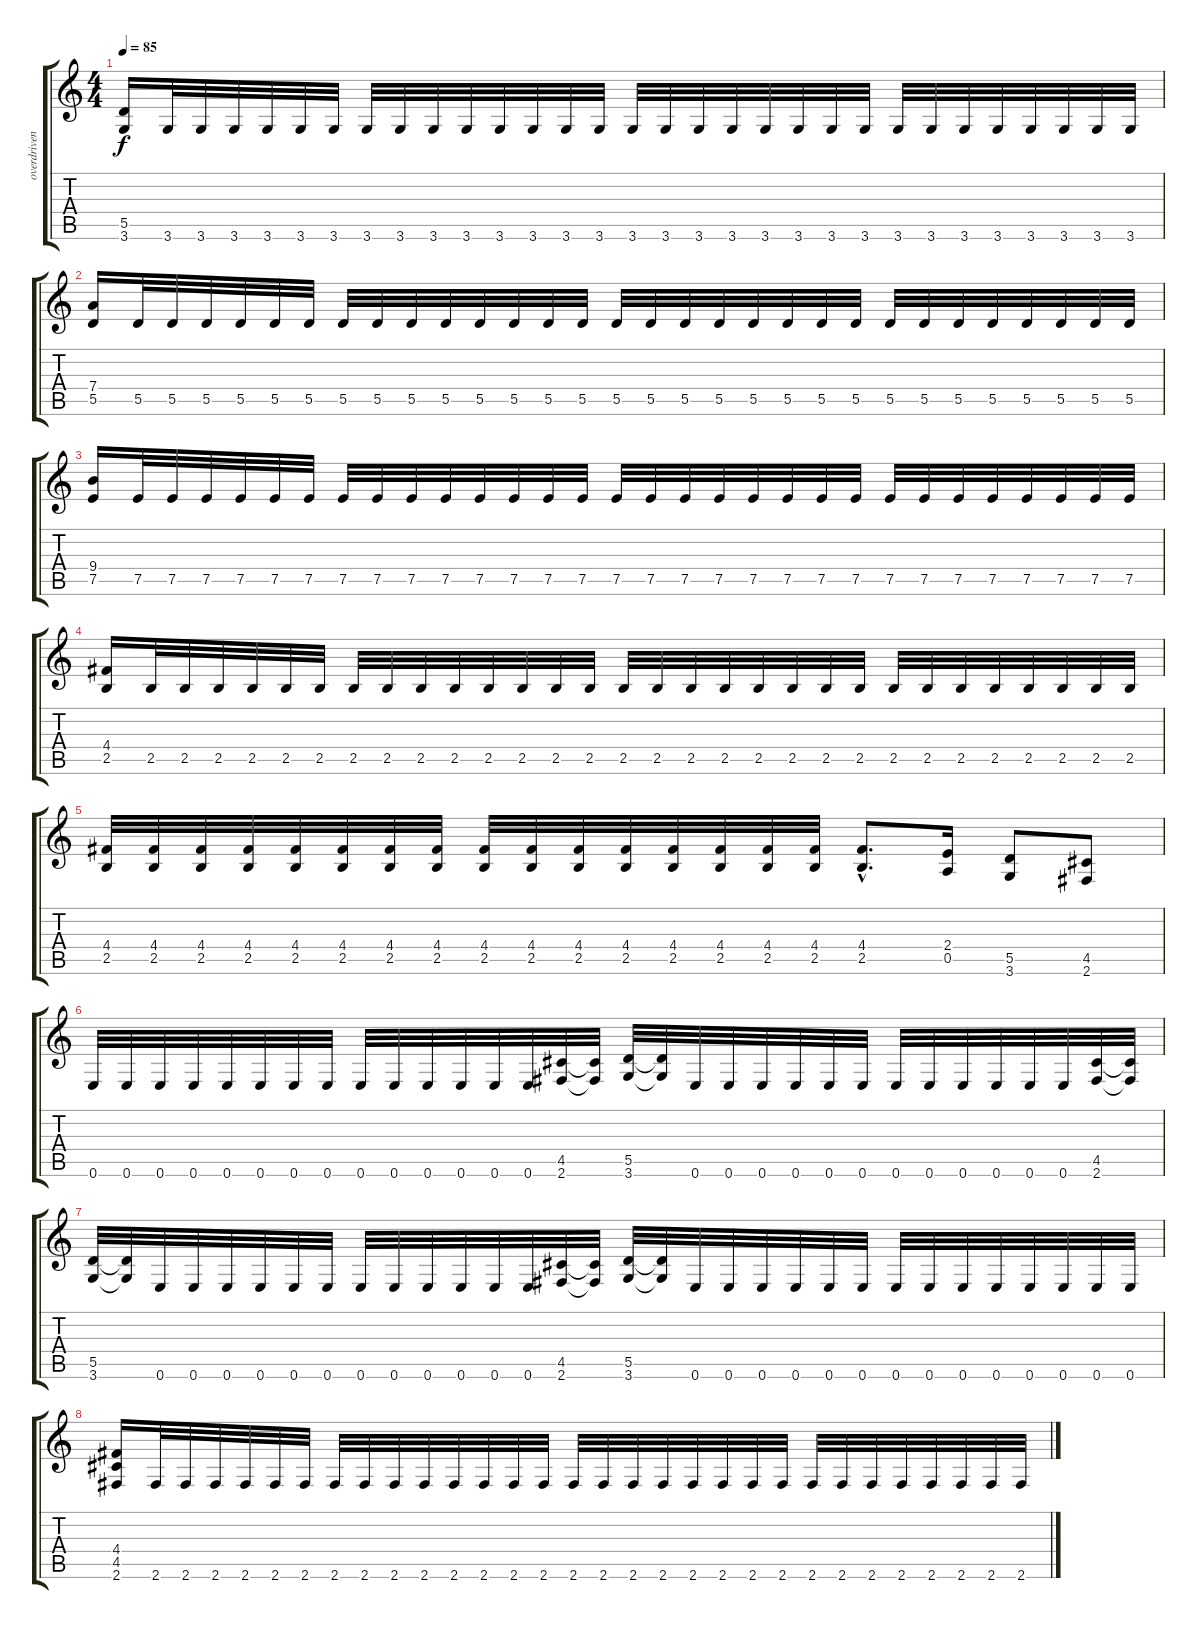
\track ("overdriven" "overdriven") {instrument overdrivenguitar}
\staff {score tabs}
\tuning (E4 B3 G3 D3 A2 E2) {hide}
\ts (4 4)
\tempo 85
\clef g2
\ks c
(5.5 3.6).16{dy f} 3.6.32 3.6.32 3.6.32 3.6.32 3.6.32 3.6.32 3.6.32 3.6.32 3.6.32 3.6.32 3.6.32 3.6.32 3.6.32 3.6.32 3.6.32 3.6.32 3.6.32 3.6.32 3.6.32 3.6.32 3.6.32 3.6.32 3.6.32 3.6.32 3.6.32 3.6.32 3.6.32 3.6.32 3.6.32 3.6.32 |
(7.4 5.5).16 5.5.32 5.5.32 5.5.32 5.5.32 5.5.32 5.5.32 5.5.32 5.5.32 5.5.32 5.5.32 5.5.32 5.5.32 5.5.32 5.5.32 5.5.32 5.5.32 5.5.32 5.5.32 5.5.32 5.5.32 5.5.32 5.5.32 5.5.32 5.5.32 5.5.32 5.5.32 5.5.32 5.5.32 5.5.32 5.5.32 |
(9.4 7.5).16 7.5.32 7.5.32 7.5.32 7.5.32 7.5.32 7.5.32 7.5.32 7.5.32 7.5.32 7.5.32 7.5.32 7.5.32 7.5.32 7.5.32 7.5.32 7.5.32 7.5.32 7.5.32 7.5.32 7.5.32 7.5.32 7.5.32 7.5.32 7.5.32 7.5.32 7.5.32 7.5.32 7.5.32 7.5.32 7.5.32 |
(4.4 2.5).16 2.5.32 2.5.32 2.5.32 2.5.32 2.5.32 2.5.32 2.5.32 2.5.32 2.5.32 2.5.32 2.5.32 2.5.32 2.5.32 2.5.32 2.5.32 2.5.32 2.5.32 2.5.32 2.5.32 2.5.32 2.5.32 2.5.32 2.5.32 2.5.32 2.5.32 2.5.32 2.5.32 2.5.32 2.5.32 2.5.32 |
(4.4 2.5).32 (4.4 2.5).32 (4.4 2.5).32 (4.4 2.5).32 (4.4 2.5).32 (4.4 2.5).32 (4.4 2.5).32 (4.4 2.5).32 (4.4 2.5).32 (4.4 2.5).32 (4.4 2.5).32 (4.4 2.5).32 (4.4 2.5).32 (4.4 2.5).32 (4.4 2.5).32 (4.4 2.5).32 (4.4{hac} 2.5{hac}).8{d} (2.4 0.5).16 (5.5 3.6).8 (4.5 2.6).8 |
0.6.32 0.6.32 0.6.32 0.6.32 0.6.32 0.6.32 0.6.32 0.6.32 0.6.32 0.6.32 0.6.32 0.6.32 0.6.32 0.6.32 (4.5 2.6).32 (4.5{t} 2.6{t}).32 (5.5 3.6).32 (5.5{t} 3.6{t}).32 0.6.32 0.6.32 0.6.32 0.6.32 0.6.32 0.6.32 0.6.32 0.6.32 0.6.32 0.6.32 0.6.32 0.6.32 (4.5 2.6).32 (4.5{t} 2.6{t}).32 |
(5.5 3.6).32 (5.5{t} 3.6{t}).32 0.6.32 0.6.32 0.6.32 0.6.32 0.6.32 0.6.32 0.6.32 0.6.32 0.6.32 0.6.32 0.6.32 0.6.32 (4.5 2.6).32 (4.5{t} 2.6{t}).32 (5.5 3.6).32 (5.5{t} 3.6{t}).32 0.6.32 0.6.32 0.6.32 0.6.32 0.6.32 0.6.32 0.6.32 0.6.32 0.6.32 0.6.32 0.6.32 0.6.32 0.6.32 0.6.32 |
(4.4 4.5 2.6).16 2.6.32 2.6.32 2.6.32 2.6.32 2.6.32 2.6.32 2.6.32 2.6.32 2.6.32 2.6.32 2.6.32 2.6.32 2.6.32 2.6.32 2.6.32 2.6.32 2.6.32 2.6.32 2.6.32 2.6.32 2.6.32 2.6.32 2.6.32 2.6.32 2.6.32 2.6.32 2.6.32 2.6.32 2.6.32 2.6.32
